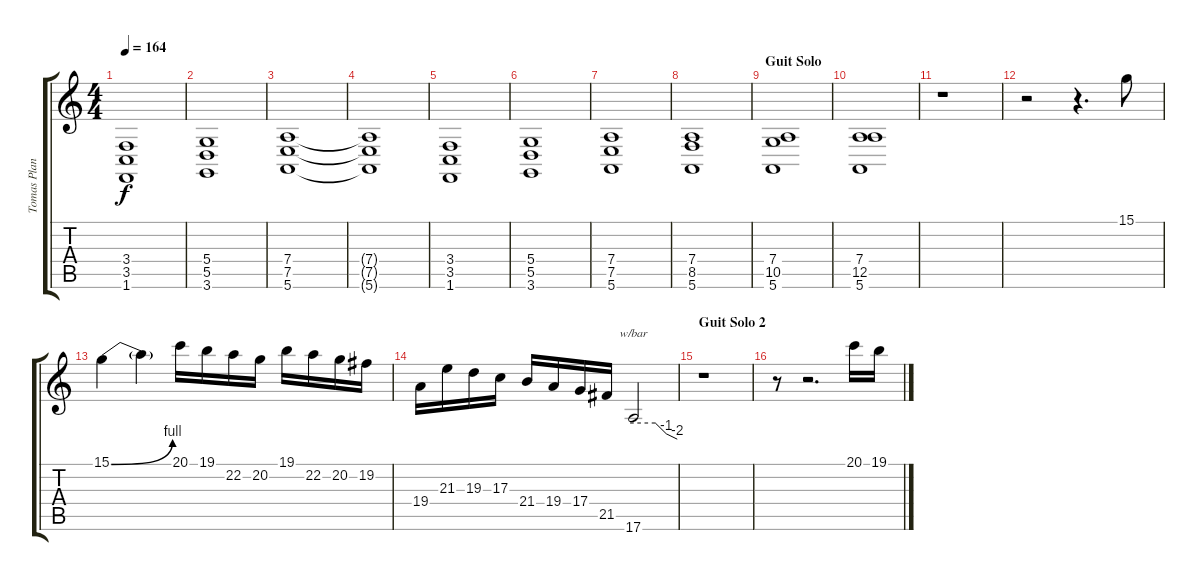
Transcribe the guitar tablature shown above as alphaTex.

\track ("Tomas Planman - Keyboard" "Tomas Plan") {instrument lead1square}
\staff {score tabs}
\tuning (E4 B3 G3 D3 A2 E2) {hide}
\ts (4 4)
\tempo 164
\clef g2
\ks c
(3.4 3.5 1.6).1{dy f} |
(5.4 5.5 3.6).1 |
(7.4 7.5 5.6).1 |
(7.4{t} 7.5{t} 5.6{t}).1 |
(3.4 3.5 1.6).1 |
(5.4 5.5 3.6).1 |
(7.4 7.5 5.6).1{instrument pad4choir} |
(7.4 8.5 5.6).1 |
\section ("" "Guit Solo ")
(7.4 10.5 5.6).1 |
(7.4 12.5 5.6).1 |
r.1 |
r.2 r.4{d} 15.1.8{volume 16 balance 2 instrument accordion} |
15.1{be (bend 0 0 60 4)}.4 15.1{t}.4 20.1.16 19.1.16 22.2.16 20.2.16 19.1.16 22.2.16 20.2.16 19.2.16 |
19.4.16 21.3.16 19.3.16 17.3.16 21.4.16 19.4.16 17.4.16 21.5.16 17.6.2{tbe (custom default 0 0 30 0 45 -4 60 -8)} |
\section ("" "Guit Solo 2")
r.1 |
r.8 r.2{d} 20.1.16 19.1.16
